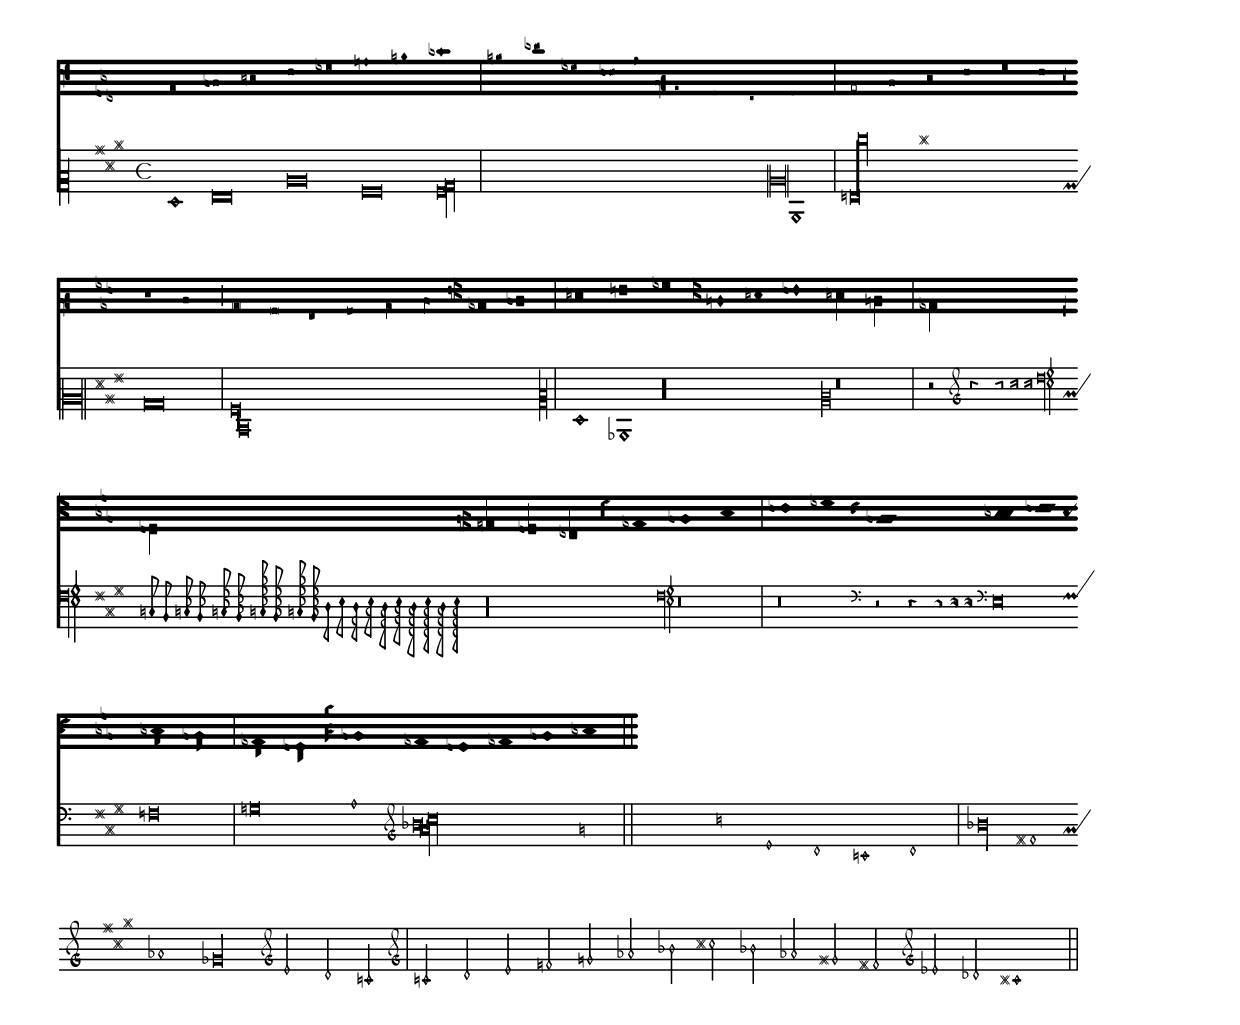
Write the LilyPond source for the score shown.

% DO NOT EDIT this file manually; it is automatically
% generated from Documentation/snippets/new
% Make any changes in Documentation/snippets/new/
% and then run scripts/auxiliar/makelsr.py
%
% This file is in the public domain.
%% Note: this file works from version 2.15.9
%% This file is in the public domain.
\version "2.15.9"

\header {
%% Translation of GIT committish: 70f5f30161f7b804a681cd080274bfcdc9f4fe8c
  texidoces = "
Aquí se muestran muchos de (¿o quizá todos?) los símbolos que
están contemplados por la capacidad de LilyPond para la música
antigua.
"

  doctitlees = "Tipografía de música antigua"


%% Translation of GIT committish: 9a65042d49324f2e3dff18c4b0858def81232eea
  texidocfr ="
Voici comment graver la plupart, sinon tous les symboles que
LilyPond prend en charge en matière de musique ancienne.

"
  doctitlefr = "Gravure de musique ancienne"

  lsrtags = "ancient-notation"

  texidoc = "
Shown here are many (all?) of the symbols that are included in
LilyPond's support for ancient notation.
"
  doctitle = "Ancient fonts"
} % begin verbatim

upperStaff = \new VaticanaStaff = "upperStaff" <<
  \context VaticanaVoice <<
    \transpose c c {

      \override NoteHead #'style = #'vaticana.punctum
      \key es \major
      \clef "vaticana-fa2"
      c1 des e f ges

      \override NoteHead #'style = #'vaticana.inclinatum
      a! b ces'
      \bar "|"
      % \break % 1 (8*1)

      \override NoteHead #'style = #'vaticana.quilisma
      b! des'! ges! fes!
      \breathe
      \clef "vaticana-fa1"
      \override NoteHead #'style = #'vaticana.plica
      es d
      \override NoteHead #'style = #'vaticana.reverse.plica
      c d
      \bar "|"
      % \break %2 (8*1)

      \override NoteHead #'style = #'vaticana.punctum.cavum
      es f
      \override NoteHead #'style = #'vaticana.lpes
      g as
      \override NoteHead #'style = #'vaticana.upes
      bes as
      \override NoteHead #'style = #'vaticana.vupes
      g f
      \override NoteHead #'style = #'vaticana.linea.punctum
      \once \override Staff.BarLine #'bar-extent = #'(-1 . 1) \bar "|"
      % \break % 3 (8*1)

      es d
      \override NoteHead #'style = #'vaticana.epiphonus
      c d
      \override NoteHead #'style = #'vaticana.cephalicus
      es f

      \override Staff.KeySignature #'glyph-name-alist = #alteration-medicaea-glyph-name-alist
      \override Staff.Accidental #'glyph-name-alist = #alteration-medicaea-glyph-name-alist
      \override Staff.Custos #'style = #'medicaea
      \override NoteHead #'style = #'medicaea.punctum
      \clef "medicaea-fa2"
      ces des
      \bar "|"
      % \break % 4 (8*1)

      e! f! ges
      \clef "medicaea-do2"
      \override NoteHead #'style = #'medicaea.inclinatum
      a! b! ces'
      \override NoteHead #'style = #'medicaea.virga
      b! a!
      \bar "|"
      % \break % 5 (8*1)

      ges fes
      \clef "medicaea-fa1"
      \override NoteHead #'style = #'medicaea.rvirga
      e des ces

      \override Staff.KeySignature #'glyph-name-alist = #alteration-hufnagel-glyph-name-alist
      \override Staff.Accidental #'glyph-name-alist = #alteration-hufnagel-glyph-name-alist
      \override Staff.Custos #'style = #'hufnagel
      \override NoteHead #'style = #'hufnagel.punctum
      \clef "hufnagel-fa2"
      ces des es
      \bar "|"
      % \break % 6 (8*1)

      fes ges
      \clef "hufnagel-do2"
      \override NoteHead #'style = #'hufnagel.lpes
      as! bes! ces'
      \override NoteHead #'style = #'hufnagel.virga
      bes! as!
      \bar "|"
      % \break % 7 (8*1)

      ges! fes!
      \clef "hufnagel-do-fa"
      \override NoteHead #'style = #'hufnagel.punctum
      es! des ces des! es! fes!
      \bar "||"
      % \break % 8 (8*1)

      s32*1
      % \break % 12 (32*1)
    } % begin verbatim

  >>
>>

lowerStaff = \new MensuralStaff = "lowerStaff" <<
  \context MensuralVoice <<
    \transpose c c {

      \key a \major
      cis'1 d'\breve gis'\breve e'\breve \[ e'\longa fis'\longa \]
      \set Staff.forceClef = ##t
      \clef "neomensural-c2"
      cis1
      \bar "|"
      % \break % 2 (16*1)

      \[ g\breve dis''\longa \]
      b\breve \[ a\longa d\longa \]
      \clef "petrucci-c2"
      % \break % 4 (16*1)

      fis1 ces1
      \clef "petrucci-c2"
      r\longa
      \set Staff.forceClef = ##t
      \clef "mensural-c2"
      r\breve
      \bar "|"
      % \break % 5 (8*1)

      r2
      \clef "mensural-g"
      r4 r8 r16 r16
      \override NoteHead #'style = #'mensural
      \override Rest #'style = #'mensural
      \clef "petrucci-f"
      c8 b, c16 b, c32 b, c64 b, c64 b,
      d8 e d16 e d32 e d64 e d64 e
      r\longa
      \set Staff.forceClef = ##t
      \clef "petrucci-f"
      r\breve
      \bar "|"
      % \break % 6 (8*1)

      r\breve
      \clef "mensural-f"
      r2 r4 r8 r16 r16

      \set Staff.forceClef = ##t
      \clef "mensural-f"
      e\breve f g a1
      \clef "mensural-g"
      % \break % 7 (8*1)

      \[ bes'!\longa a'!\longa c''!\longa \]
      e'1 d' c' d' \bar "|"
      \bar "|"
      % \break % 9 (16*1)

      bes'!\longa fis'!1 as'!1 ges'!\longa % lig
      \set Staff.forceClef = ##t
      \clef "mensural-g"
      e'2 d' c' \bar "|"
      % \break % 11 (16*1)

      \set Staff.forceClef = ##t
      \clef "petrucci-g"
      c'2 d' e' f'
      \clef "petrucci-g"
      g' as'! bes'! cis''!
      bes'! as'! gis'! fis'!
      \set Staff.forceClef = ##t
      \clef "mensural-g"
      es'! des'! cis'!1 \bar "||"
      % \break % 12 (8*1)
    }
  >>
>>

\paper {
  line-thickness = #(/ staff-space 5.0)
}

\score {
  <<
    \upperStaff
    \lowerStaff
  >>
  \layout {
    indent = 0.0
    line-width = 17.25\cm
    \context {
      \Score
      timing = ##f
    }
    \context {
      \MensuralVoice
      \override NoteHead #'style = #'neomensural
      \override Rest #'style = #'neomensural
      \override Flag #'style = #'mensural
      \override Stem #'thickness = #1.0
    }
    \context {
      \MensuralStaff
      \revert  BarLine #'transparent
      \override KeySignature #'glyph-name-alist = #alteration-mensural-glyph-name-alist
      clefGlyph = #"clefs.petrucci.c2"
    }
    \context {
      \VaticanaStaff
      \revert  BarLine #'transparent
      \override StaffSymbol #'thickness = #2.0
      \override KeySignature #'glyph-name-alist = #alteration-vaticana-glyph-name-alist
      \override Custos #'neutral-position = #4
    }
  }
}

